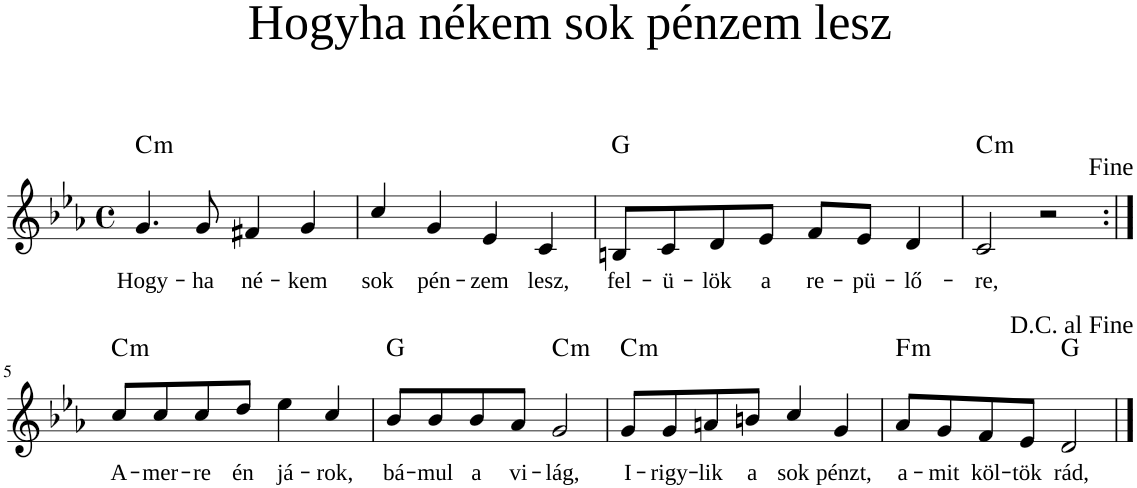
**kern	**text	**harte
*part1	*part1	*part1
*staff1	*staff1	*
*I"Piano	*	*
*I'Pno	*	*
*clefG2	*	*
*k[b-e-a-]	*	*
*M4/4	*	*
*met(c)	*	*
=1	=1	=1
!	!LO:LY:b	!LO:H:kt=m
4.g/	Hogy-	C:min
!	!LO:LY:b	!
8g/	-ha	.
!	!LO:LY:b	!
4f#X/	né-	.
!	!LO:LY:b	!
4g/	-kem	.
=2	=2	=2
!	!LO:LY:b	!
4cc/	sok	.
!	!LO:LY:b	!
4g/	pén-	.
!	!LO:LY:b	!
4e-/	-zem	.
!	!LO:LY:b	!
4c/	lesz,	.
=3	=3	=3
!	!LO:LY:b	!
8Bn/L	fel-	G:maj
!	!LO:LY:b	!
8c/	-ü-	.
!	!LO:LY:b	!
8d/	-lök	.
!	!LO:LY:b	!
8e-/J	a	.
!	!LO:LY:b	!
8f/L	re-	.
!	!LO:LY:b	!
8e-/J	-pü-	.
!	!LO:LY:b	!
4d/	-lő-	.
=4	=4	=4
!	!LO:LY:b	!LO:H:kt=m
2c/	-re,	C:min
2r	.	.
!LO:TX:a:t=<font size="11.7074"/><font face="Times New Roman"/>Fine	!	!
!!LO:LB:g=z
=5:|!	=5:|!	=5:|!
!	!LO:LY:b	!LO:H:kt=m
8cc/L	A-	C:min
!	!LO:LY:b	!
8cc/	-mer-	.
!	!LO:LY:b	!
8cc/	-re	.
!	!LO:LY:b	!
8dd/J	én	.
!	!LO:LY:b	!
4ee-\	já-	.
!	!LO:LY:b	!
4cc/	-rok,	.
=6	=6	=6
!	!LO:LY:b	!
8b-/L	bá-	G:maj
!	!LO:LY:b	!
8b-/	-mul	.
!	!LO:LY:b	!
8b-/	a	.
!	!LO:LY:b	!
8a-/J	vi-	.
!	!LO:LY:b	!LO:H:kt=m
2g/	-lág,	C:min
=7	=7	=7
!	!LO:LY:b	!LO:H:kt=m
8g/L	I-	C:min
!	!LO:LY:b	!
8g/	-rigy-	.
!	!LO:LY:b	!
8an/	-lik	.
!	!LO:LY:b	!
8bn/J	a	.
!	!LO:LY:b	!
4cc/	sok	.
!	!LO:LY:b	!
4g/	pénzt,	.
=8	=8	=8
!	!LO:LY:b	!LO:H:kt=m
8a-/L	a-	F:min
!	!LO:LY:b	!
8g/	-mit	.
!	!LO:LY:b	!
8f/	köl-	.
!	!LO:LY:b	!
8e-/J	-tök	.
!	!LO:LY:b	!
2d/	rád,	G:maj
!LO:TX:a:t=<font size="11.7074"/><font face="Times New Roman"/>D.C. al Fine	!	!
==	==	==
*-	*-	*-
